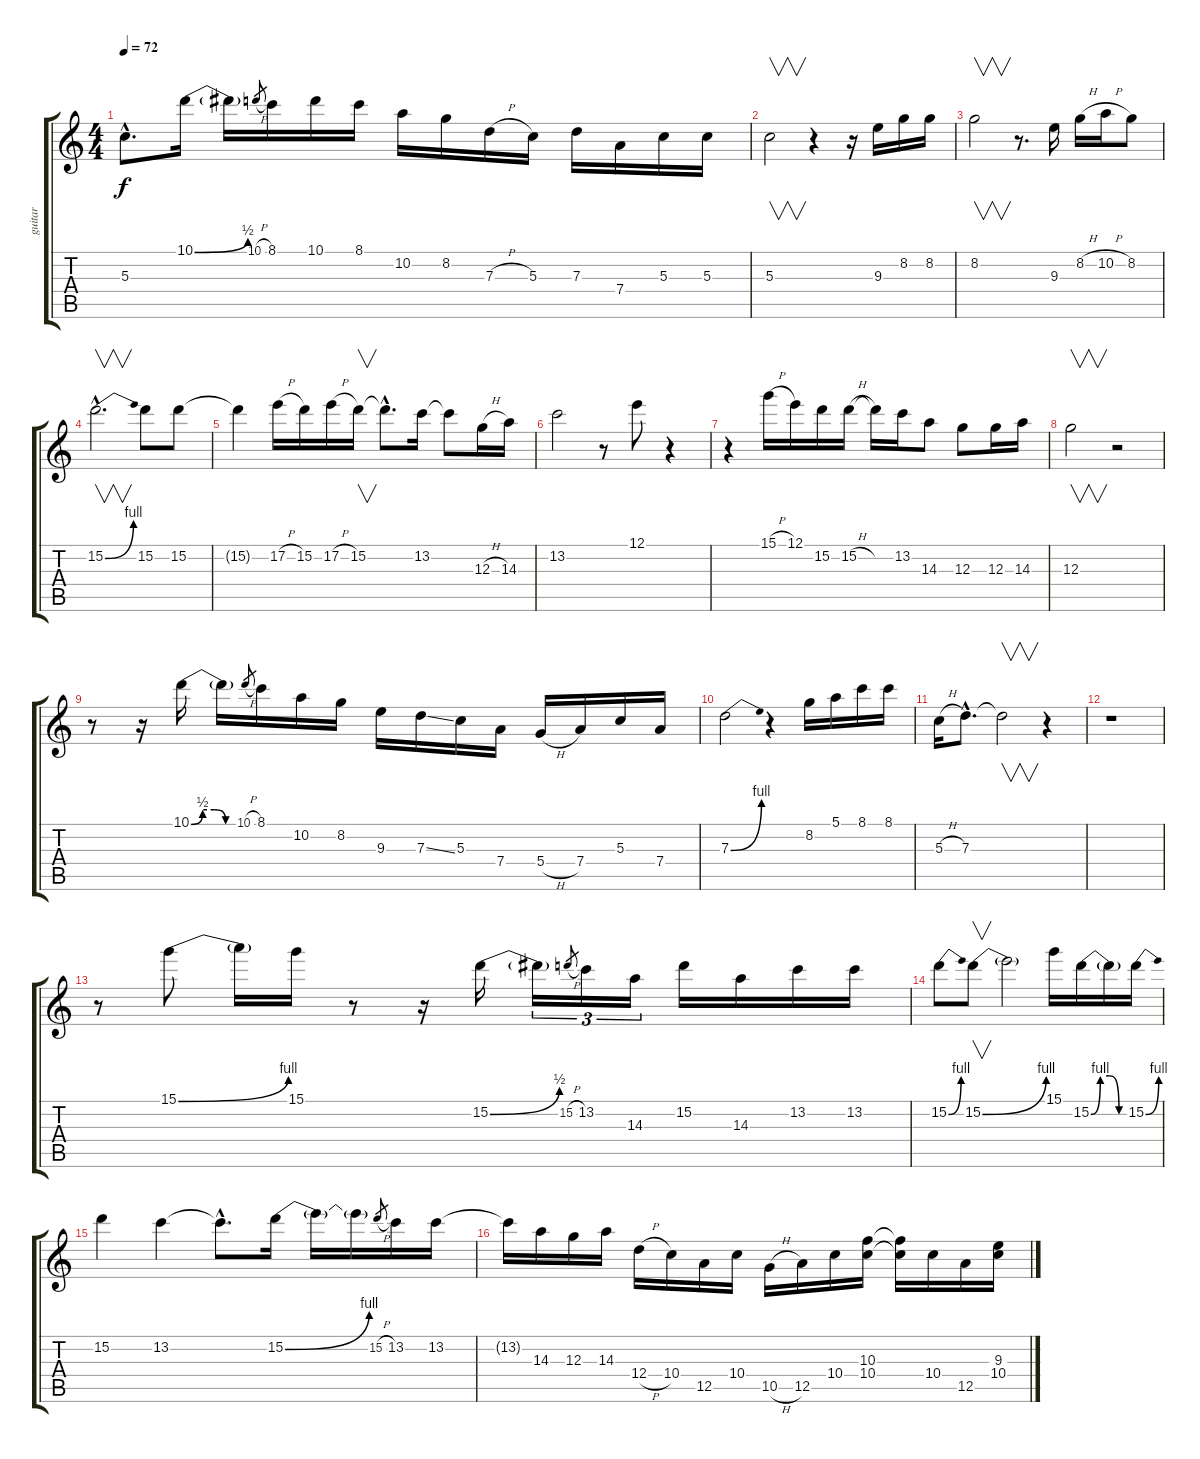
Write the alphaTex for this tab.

\track ("guitar" "guitar") {instrument electricguitarjazz}
\staff {score tabs}
\tuning (E4 B3 G3 D3 A2 E2) {hide}
\ts (4 4)
\tempo 72
\clef g2
\ks c
5.3{hac}.8{d dy f} 10.1{be (bend 0 0 60 2)}.16 10.1{t}.16 10.1{h}.8{gr} 8.1.16 10.1.16 8.1.16 10.2.16 8.2.16 7.3{h}.16 5.3.16 7.3.16 7.4.16 5.3.16 5.3.16 |
5.3.2{v} r.4 r.16 9.3.16 8.2.16 8.2.16 |
8.2.2{v} r.8{d} 9.3.16 8.2{h}.16 10.2{h}.16 8.2.8 |
15.2{be (bend 0 0 60 4) hac}.2{v d} 15.2.8 15.2.8 |
15.2{t}.4 17.2{h}.16 15.2.16 17.2{h}.16 15.2.16{v} 15.2{hac t}.8{d} 13.2.16 13.2{t}.8 12.3{h}.16 14.3.16 |
13.2.2 r.8 12.1.8 r.4 |
r.4 15.1{h}.16 12.1.16 15.2.16 15.2{h}.16 15.2{t}.16 13.2.16 14.3.8 12.3.8 12.3.16 14.3.16 |
12.3.2{v} r.2 |
r.8 r.16 10.1{be (custom 0 0 15 2 30 2 45 0 60 0)}.16 10.1{t}.16 10.1{h}.8{gr} 8.1.16 10.2.16 8.2.16 9.3.16 7.3{ss}.16 5.3.16 7.4.16 5.4{h}.16 7.4.16 5.3.16 7.4.16 |
7.3{be (bend 0 0 60 4)}.2 r.4 8.2.16 5.1.16 8.1.16 8.1.16 |
5.3{h}.16 7.3{hac}.8{d} 7.3{t}.2{v} r.4 |
r.1 |
r.8 15.1{be (bend 0 0 60 4)}.8 15.1{t}.16 15.1.16 r.8 r.16 15.2{be (bend 0 0 60 2)}.16 15.2{t}.16{tu (3 2)} 15.2{h}.8{gr} 13.2.16{tu (3 2)} 14.3.16{tu (3 2)} 15.2.16 14.3.16 13.2.16 13.2.16 |
15.2{be (bend 0 0 60 4)}.8 15.2{be (bend 0 0 60 4)}.8{v} 15.2{t}.2 15.1.16 15.2{be (custom 0 0 15 4 30 4 45 0 60 0)}.16 15.2{t}.16 15.2{be (bend 0 0 60 4)}.16 |
15.2.4 13.2.4 13.2{hac t}.8{d} 15.2{be (bend 0 0 60 4)}.16 15.2{t}.16 15.2{t}.16 15.2{h}.8{gr} 13.2.16 13.2.16 |
13.2{t}.16 14.3.16 12.3.16 14.3.16 12.4{h}.16 10.4.16 12.5.16 10.4.16 10.5{h}.16 12.5.16 10.4.16 (10.3 10.4).16 (10.3{t} 10.4{t}).16 10.4.16 12.5.16 (9.3 10.4).16
